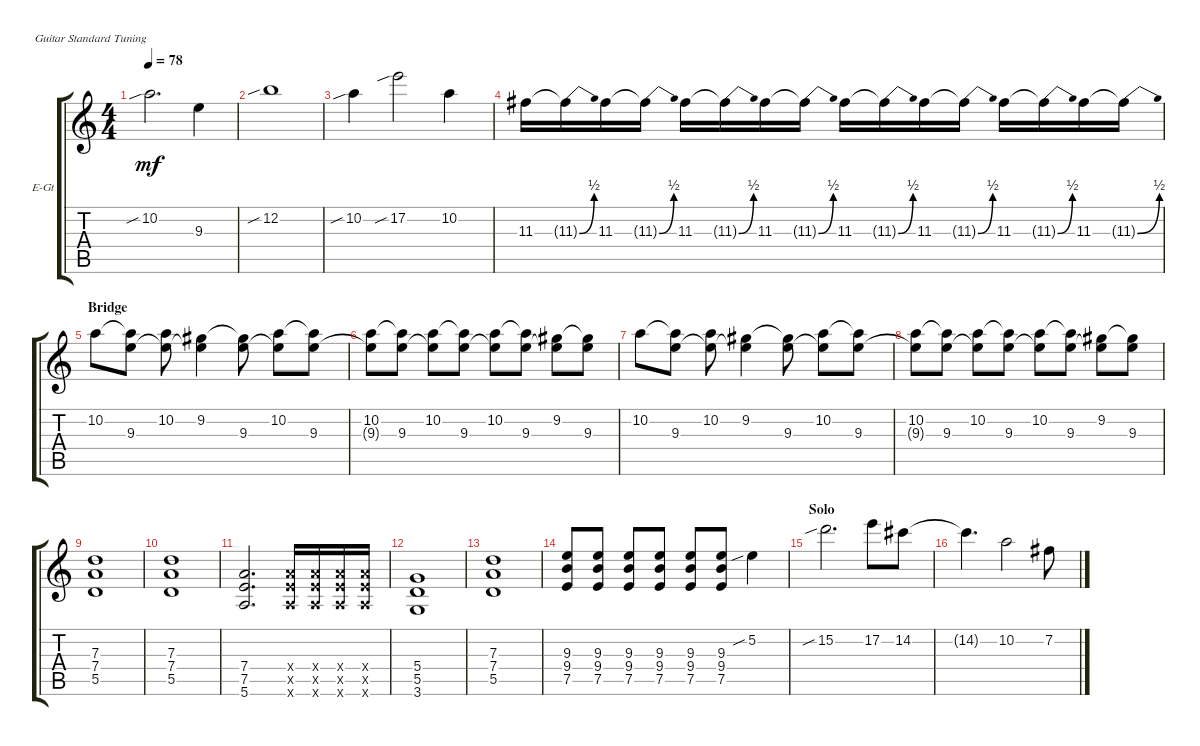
\defaultSystemsLayout 4
\bracketExtendMode groupsimilarinstruments
\firstSystemTrackNameOrientation horizontal
\otherSystemsTrackNameOrientation horizontal
\track ("Electric Guitar" "E-Gt") {instrument distortionguitar}
\staff {score tabs}
\tuning (E4 B3 G3 D3 A2 E2)
\ts (4 4)
\scale
0.314118
\tempo 78
\accidentals auto
\clef g2
\ottava regular
\simile none
\ks c
10.2{sib}.2{d dy mf} 9.3.4 |
\scale
0.243644 12.2{sib}.1 |
\scale
0.195467 10.2{sib}.4 17.2{sib}.2 10.2.4 |
11.3.16 11.3{be (bend 0 0 14.399999999999999 2) t}.16 11.3.16 11.3{be (bend 0 0 14.399999999999999 2) t}.16 11.3.16 11.3{be (bend 0 0 14.399999999999999 2) t}.16 11.3.16 11.3{be (bend 0 0 14.399999999999999 2) t}.16 11.3.16 11.3{be (bend 0 0 14.399999999999999 2) t}.16 11.3.16 11.3{be (bend 0 0 14.399999999999999 2) t}.16 11.3.16 11.3{be (bend 0 0 14.399999999999999 2) t}.16 11.3.16 11.3{be (bend 0 0 14.399999999999999 2) t}.16 |
\section ("" "Bridge")
10.2.8 (9.3 10.2{t}).8 (10.2 9.3{t}).8 (9.2 9.3{t}).4 (9.3 9.2{t}).8 (10.2 9.3{t}).8 (9.3 10.2{t}).8 |
(10.2 9.3{t}).8 (9.3 10.2{t}).8 (10.2 9.3{t}).8 (9.3 10.2{t}).8 (10.2 9.3{t}).8 (9.3 10.2{t}).8 (9.2 9.3{t}).8 (9.3 9.2{t}).8 |
10.2.8 (9.3 10.2{t}).8 (10.2 9.3{t}).8 (9.2 9.3{t}).4 (9.3 9.2{t}).8 (10.2 9.3{t}).8 (9.3 10.2{t}).8 |
(10.2 9.3{t}).8 (9.3 10.2{t}).8 (10.2 9.3{t}).8 (9.3 10.2{t}).8 (10.2 9.3{t}).8 (9.3 10.2{t}).8 (9.2 9.3{t}).8 (9.3 9.2{t}).8 |
(5.5 7.4 7.3).1 |
(5.5 7.4 7.3).1 |
(5.6 7.5 7.4).2{d} (5.6{x} 7.5{x} 7.4{x}).16 (5.6{x} 7.5{x} 7.4{x}).16 (7.4{x} 7.5{x} 5.6{x}).16 (5.6{x} 7.5{x} 7.4{x}).16 |
(5.5 5.4 3.6).1 |
(5.5 7.4 7.3).1 |
(7.5 9.4 9.3).8 (7.5 9.4 9.3).8 (7.5 9.4 9.3).8 (7.5 9.4 9.3).8 (7.5 9.4 9.3).8 (7.5 9.4 9.3).8 5.2{sib}.4 |
\section ("" "Solo")
15.2{sib}.2{d} 17.2.8 14.2.8 |
14.2{t}.4{d} 10.2.2 7.2.8
